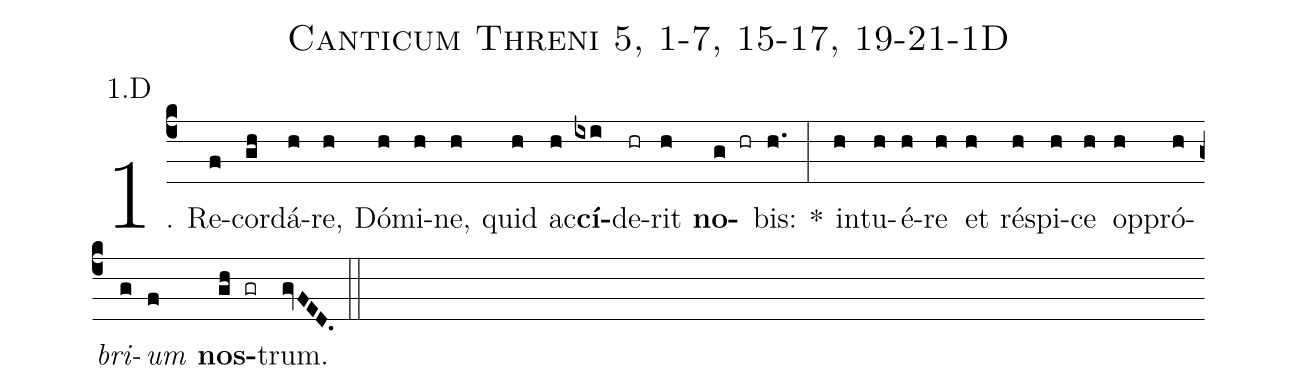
name: Canticum Threni 5, 1-7, 15-17, 19-21-1D;
annotation: 1.D;
%%
(c4)1. Re(f)cor(gh)dá(h)re,(h) Dó(h)mi(h)ne,(h) quid(h) ac(h)<b>cí</b>(ixi)de(hr)rit(h) <b>no</b>(g hr)bis:(h.) *(:) in(h)tu(h)é(h)re(h) et(h) ré(h)spi(h)ce(h) op(h)pró(h)<i>bri</i>(g)<i>um</i>(f) <b>nos</b>(gh gr)trum.(gvFED.) (::)
